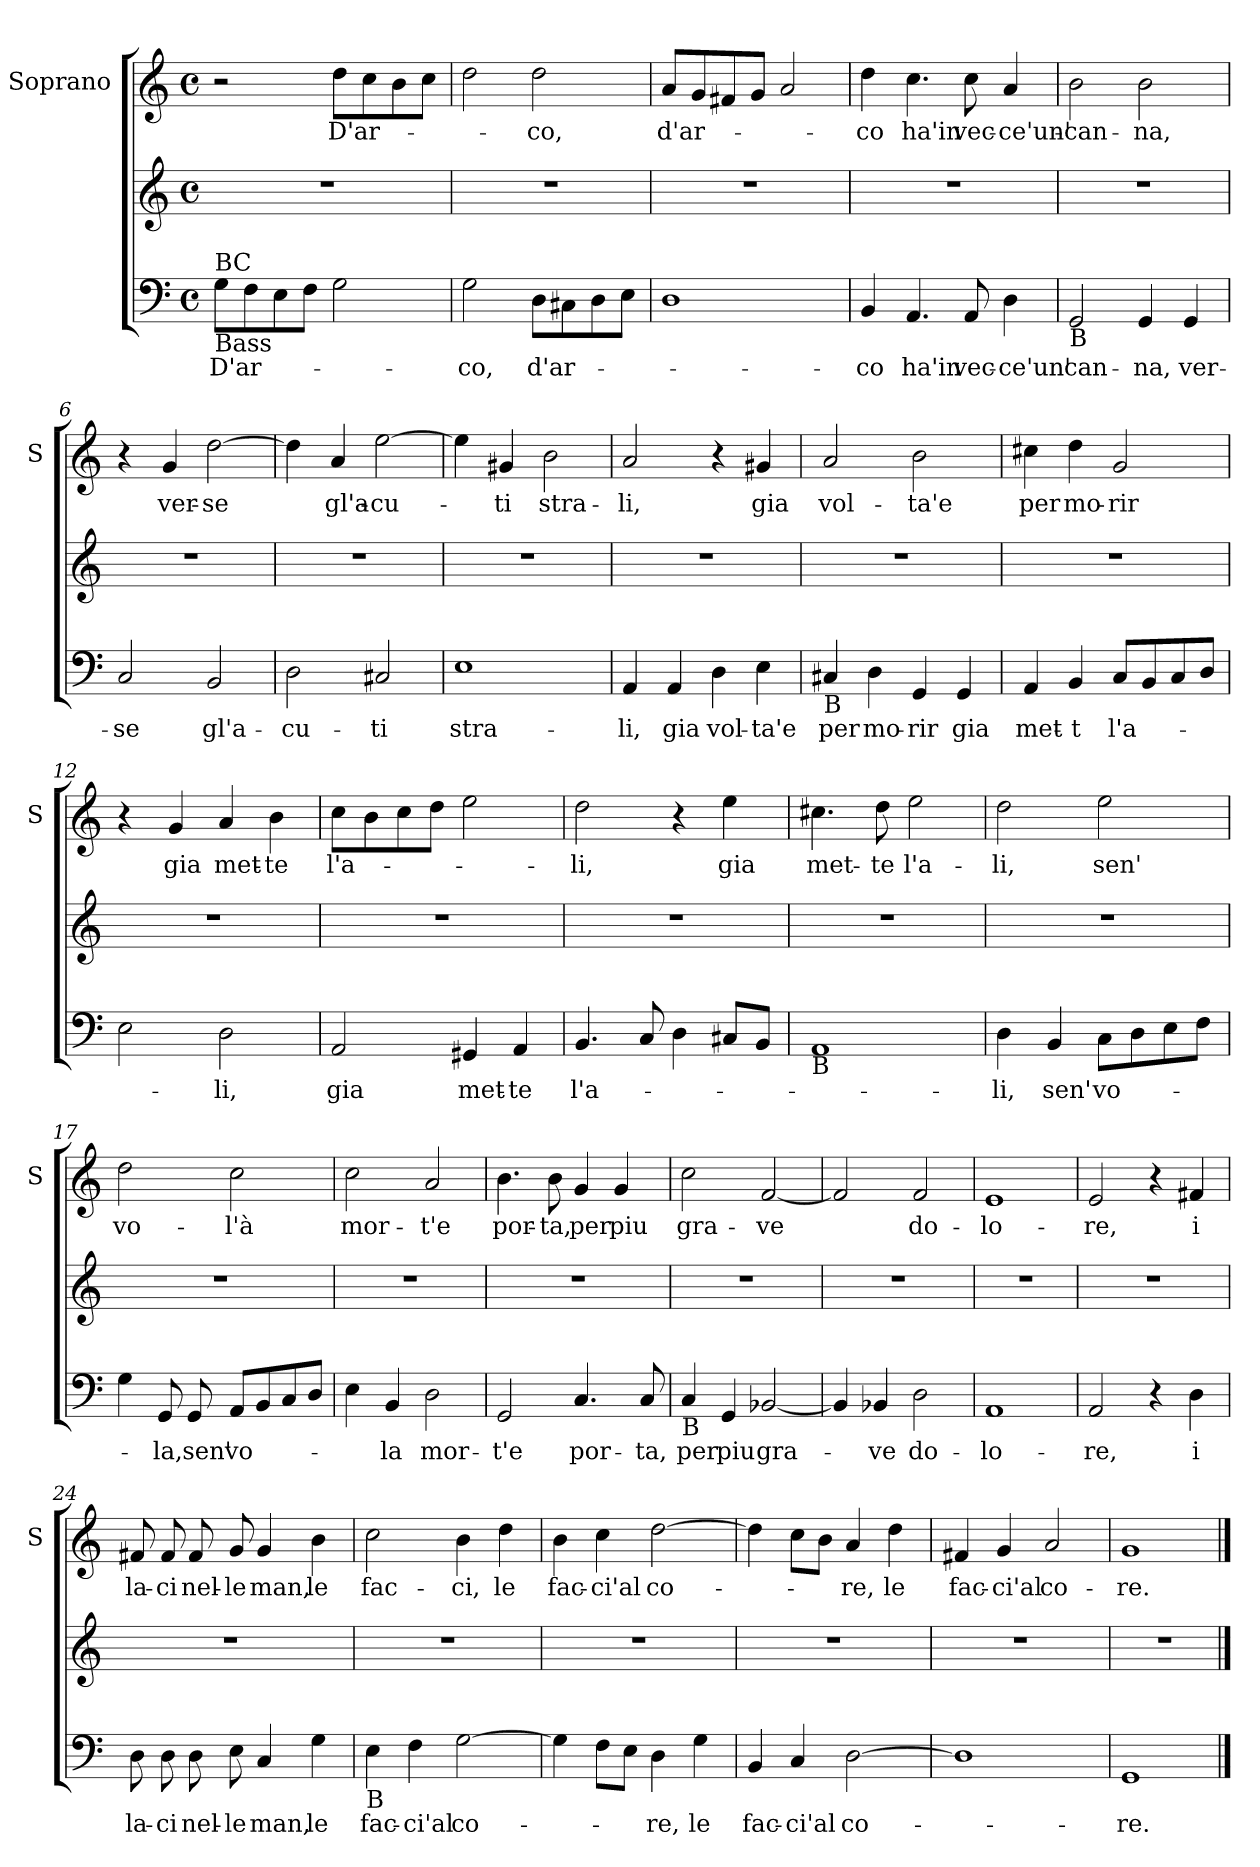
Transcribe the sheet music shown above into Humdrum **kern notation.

**kern	**text	**kern	**kern	**text
*part2	*part2	*part2	*part1	*part1
*staff3	*staff3	*staff2	*staff1	*staff1
*	*	*	*I"Soprano	*
*	*	*	*I'S	*
*clefF4	*	*clefG2	*clefG2	*
*k[]	*	*k[]	*k[]	*
*C:	*	*C:	*C:	*
*M4/4	*	*M4/4	*M4/4	*
*met(c)	*	*met(c)	*met(c)	*
=1	=1	=1	=1	=1
!LO:TX:a:t=BC	!	!	!	!
!LO:TX:b:t=Bass	!	!	!	!
!	!LO:LY:b	!	!	!
8G\L	D'ar-	1r	2r	.
8F\	.	.	.	.
8E\	.	.	.	.
8F\J	.	.	.	.
!	!	!	!	!LO:LY:b
2G\	.	.	8dd\L	D'ar-
.	.	.	8cc\	.
.	.	.	8b\	.
.	.	.	8cc\J	.
=2	=2	=2	=2	=2
!	!LO:LY:b	!	!	!
2G\	-co,	1r	2dd\	.
!	!LO:LY:b	!	!	!LO:LY:b
8D\L	d'ar-	.	2dd\	-co,
8C#X\	.	.	.	.
8D\	.	.	.	.
8E\J	.	.	.	.
=3	=3	=3	=3	=3
!	!	!	!	!LO:LY:b
1D	.	1r	8a/L	d'ar-
.	.	.	8g/	.
.	.	.	8f#X/	.
.	.	.	8g/J	.
.	.	.	2a/	.
=4	=4	=4	=4	=4
!	!LO:LY:b	!	!	!LO:LY:b
4BB/	-co	1r	4dd\	-co
!	!LO:LY:b	!	!	!LO:LY:b
4.AA/	ha'in	.	4.cc\	ha'in
!	!LO:LY:b	!	!	!LO:LY:b
8AA/	vec-	.	8cc\	vec-
!	!LO:LY:b	!	!	!LO:LY:b
4D\	-ce'un'	.	4a/	-ce'un'-
!!LO:LB:g=z
=5	=5	=5	=5	=5
!LO:TX:b:t=B	!	!	!	!
!	!LO:LY:b	!	!	!LO:LY:b
2GG/	can-	1r	2b\	-can-
!	!LO:LY:b	!	!	!LO:LY:b
4GG/	-na,	.	2b\	-na,
!	!LO:LY:b	!	!	!
4GG/	ver-	.	.	.
=6	=6	=6	=6	=6
!	!LO:LY:b	!	!	!
2C/	-se	1r	4r	.
!	!	!	!	!LO:LY:b
.	.	.	4g/	ver-
!	!LO:LY:b	!	!	!LO:LY:b
2BB/	gl'a-	.	[2dd\	-se
=7	=7	=7	=7	=7
!	!LO:LY:b	!	!	!
2D\	-cu-	1r	4dd\]	.
!	!	!	!	!LO:LY:b
.	.	.	4a/	gl'a-
!	!LO:LY:b	!	!	!LO:LY:b
2C#X/	-ti	.	[2ee\	-cu-
=8	=8	=8	=8	=8
!	!LO:LY:b	!	!	!
1E	stra-	1r	4ee\]	.
!	!	!	!	!LO:LY:b
.	.	.	4g#X/	-ti
!	!	!	!	!LO:LY:b
.	.	.	2b\	stra-
=9	=9	=9	=9	=9
!	!LO:LY:b	!	!	!LO:LY:b
4AA/	-li,	1r	2a/	-li,
!	!LO:LY:b	!	!	!
4AA/	gia	.	.	.
!	!LO:LY:b	!	!	!
4D\	vol-	.	4r	.
!	!LO:LY:b	!	!	!LO:LY:b
4E\	-ta'e	.	4g#X/	gia
!!LO:LB:g=z
=10	=10	=10	=10	=10
!LO:TX:b:t=B	!	!	!	!
!	!LO:LY:b	!	!	!LO:LY:b
4C#X/	per	1r	2a/	vol-
!	!LO:LY:b	!	!	!
4D\	mo-	.	.	.
!	!LO:LY:b	!	!	!LO:LY:b
4GG/	-rir	.	2b\	-ta'e
!	!LO:LY:b	!	!	!
4GG/	gia	.	.	.
=11	=11	=11	=11	=11
!	!LO:LY:b	!	!	!LO:LY:b
4AA/	met-	1r	4cc#X\	per
!	!LO:LY:b	!	!	!LO:LY:b
4BB/	-t	.	4dd\	mo-
!	!LO:LY:b	!	!	!LO:LY:b
8C/L	l'a-	.	2g/	-rir
8BB/	.	.	.	.
8C/	.	.	.	.
8D/J	.	.	.	.
=12	=12	=12	=12	=12
2E\	.	1r	4r	.
!	!	!	!	!LO:LY:b
.	.	.	4g/	gia
!	!LO:LY:b	!	!	!LO:LY:b
2D\	-li,	.	4a/	met-
!	!	!	!	!LO:LY:b
.	.	.	4b\	-te
=13	=13	=13	=13	=13
!	!LO:LY:b	!	!	!LO:LY:b
2AA/	gia	1r	8cc\L	l'a-
.	.	.	8b\	.
.	.	.	8cc\	.
.	.	.	8dd\J	.
!	!LO:LY:b	!	!	!
4GG#X/	met-	.	2ee\	.
!	!LO:LY:b	!	!	!
4AA/	-te	.	.	.
=14	=14	=14	=14	=14
!	!LO:LY:b	!	!	!LO:LY:b
4.BB/	l'a-	1r	2dd\	-li,
8C/	.	.	.	.
4D\	.	.	4r	.
!	!	!	!	!LO:LY:b
8C#X/L	.	.	4ee\	gia
8BB/J	.	.	.	.
!!LO:PB:g=z
=15	=15	=15	=15	=15
!LO:TX:b:t=B	!	!	!	!
!	!	!	!	!LO:LY:b
1AA	.	1r	4.cc#X\	met-
!	!	!	!	!LO:LY:b
.	.	.	8dd\	-te
!	!	!	!	!LO:LY:b
.	.	.	2ee\	l'a-
=16	=16	=16	=16	=16
!	!LO:LY:b	!	!	!LO:LY:b
4D\	-li,	1r	2dd\	-li,
!	!LO:LY:b	!	!	!
4BB/	sen'	.	.	.
!	!LO:LY:b	!	!	!LO:LY:b
8C\L	vo-	.	2ee\	sen'
8D\	.	.	.	.
8E\	.	.	.	.
8F\J	.	.	.	.
=17	=17	=17	=17	=17
!	!	!	!	!LO:LY:b
4G\	.	1r	2dd\	vo-
!	!LO:LY:b	!	!	!
8GG/	-la,	.	.	.
!	!LO:LY:b	!	!	!
8GG/	sen'	.	.	.
!	!LO:LY:b	!	!	!LO:LY:b
8AA/L	vo-	.	2cc\	-l'à
8BB/	.	.	.	.
8C/	.	.	.	.
8D/J	.	.	.	.
=18	=18	=18	=18	=18
!	!	!	!	!LO:LY:b
4E\	.	1r	2cc\	mor-
!	!LO:LY:b	!	!	!
4BB/	-la	.	.	.
!	!LO:LY:b	!	!	!LO:LY:b
2D\	mor-	.	2a/	-t'e
=19	=19	=19	=19	=19
!	!LO:LY:b	!	!	!LO:LY:b
2GG/	-t'e	1r	4.b\	por-
!	!	!	!	!LO:LY:b
.	.	.	8b\	-ta,
!	!LO:LY:b	!	!	!LO:LY:b
4.C/	por-	.	4g/	per
!	!	!	!	!LO:LY:b
.	.	.	4g/	piu
!	!LO:LY:b	!	!	!
8C/	-ta,	.	.	.
!!LO:LB:g=z
=20	=20	=20	=20	=20
!LO:TX:b:t=B	!	!	!	!
!	!LO:LY:b	!	!	!LO:LY:b
4C/	per	1r	2cc\	gra-
!	!LO:LY:b	!	!	!
4GG/	piu	.	.	.
!	!LO:LY:b	!	!	!LO:LY:b
[2BB-X/	gra-	.	[2f/	-ve
=21	=21	=21	=21	=21
4BB-/]	.	1r	2f/]	.
!	!LO:LY:b	!	!	!
4BB-X/	-ve	.	.	.
!	!LO:LY:b	!	!	!LO:LY:b
2D\	do-	.	2f/	do-
=22	=22	=22	=22	=22
!	!LO:LY:b	!	!	!LO:LY:b
1AA	-lo-	1r	1e	-lo-
=23	=23	=23	=23	=23
!	!LO:LY:b	!	!	!LO:LY:b
2AA/	-re,	1r	2e/	-re,
4r	.	.	4r	.
!	!LO:LY:b	!	!	!LO:LY:b
4D\	i	.	4f#X/	i
=24	=24	=24	=24	=24
!	!LO:LY:b	!	!	!LO:LY:b
8D\	la-	1r	8f#X/	la-
!	!LO:LY:b	!	!	!LO:LY:b
8D\	-ci	.	8f#/	-ci
!	!LO:LY:b	!	!	!LO:LY:b
8D\	nel-	.	8f#/	nel-
!	!LO:LY:b	!	!	!LO:LY:b
8E\	-le	.	8g/	-le
!	!LO:LY:b	!	!	!LO:LY:b
4C/	man,	.	4g/	man,
!	!LO:LY:b	!	!	!LO:LY:b
4G\	le	.	4b\	le
!!LO:LB:g=z
=25	=25	=25	=25	=25
!LO:TX:b:t=B	!	!	!	!
!	!LO:LY:b	!	!	!LO:LY:b
4E\	fac-	1r	2cc\	fac-
!	!LO:LY:b	!	!	!
4F\	-ci'al	.	.	.
!	!LO:LY:b	!	!	!LO:LY:b
[2G\	co-	.	4b\	-ci,
!	!	!	!	!LO:LY:b
.	.	.	4dd\	le
=26	=26	=26	=26	=26
!	!	!	!	!LO:LY:b
4G\]	.	1r	4b\	fac-
!	!	!	!	!LO:LY:b
8F\L	.	.	4cc\	-ci'al
8E\J	.	.	.	.
!	!LO:LY:b	!	!	!LO:LY:b
4D\	-re,	.	[2dd\	co-
!	!LO:LY:b	!	!	!
4G\	le	.	.	.
=27	=27	=27	=27	=27
!	!LO:LY:b	!	!	!
4BB/	fac-	1r	4dd\]	.
!	!LO:LY:b	!	!	!
4C/	-ci'al	.	8cc\L	.
.	.	.	8b\J	.
!	!LO:LY:b	!	!	!LO:LY:b
[2D\	co-	.	4a/	-re,
!	!	!	!	!LO:LY:b
.	.	.	4dd\	le
=28	=28	=28	=28	=28
!	!	!	!	!LO:LY:b
1D]	.	1r	4f#X/	fac-
!	!	!	!	!LO:LY:b
.	.	.	4g/	-ci'al
!	!	!	!	!LO:LY:b
.	.	.	2a/	co-
=29	=29	=29	=29	=29
!	!LO:LY:b	!	!	!LO:LY:b
1GG	-re.	1r	1g	-re.
==	==	==	==	==
*-	*-	*-	*-	*-
